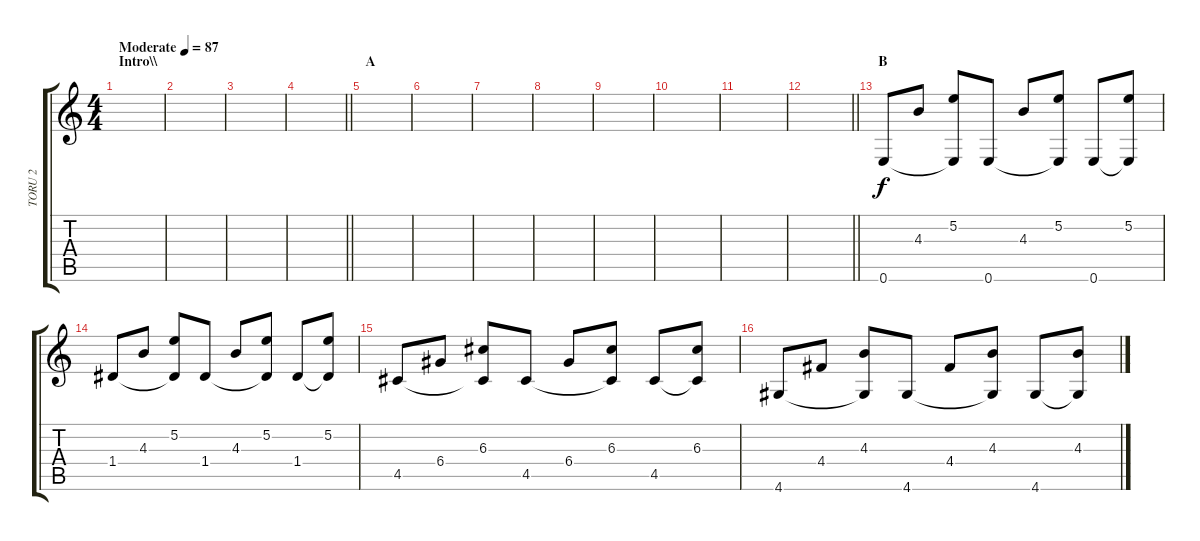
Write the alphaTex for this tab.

\track ("TORU 2" "TORU 2") {instrument acousticguitarsteel}
\staff {score tabs}
\tuning (E4 B3 G3 D3 A2 E2) {hide}
\ts (4 4)
\section ("" "Intro\\\\")
\tempo (87 "Moderate")
\clef g2
\ks c
|
|
|
\barLineRight lightlight
|
\section ("" "A")
|
|
|
|
|
|
|
\barLineRight lightlight
|
\section ("" "B")
0.6.8 4.3.8 (5.2 0.6{t}).8 0.6.8 4.3.8 (5.2 0.6{t}).8 0.6.8 (5.2 0.6{t}).8 |
1.4.8 4.3.8 (5.2 1.4{t}).8 1.4.8 4.3.8 (5.2 1.4{t}).8 1.4.8 (5.2 1.4{t}).8 |
4.5.8 6.4.8 (6.3 4.5{t}).8 4.5.8 6.4.8 (6.3 4.5{t}).8 4.5.8 (6.3 4.5{t}).8 |
4.6.8 4.4.8 (4.3 4.6{t}).8 4.6.8 4.4.8 (4.3 4.6{t}).8 4.6.8 (4.3 4.6{t}).8
